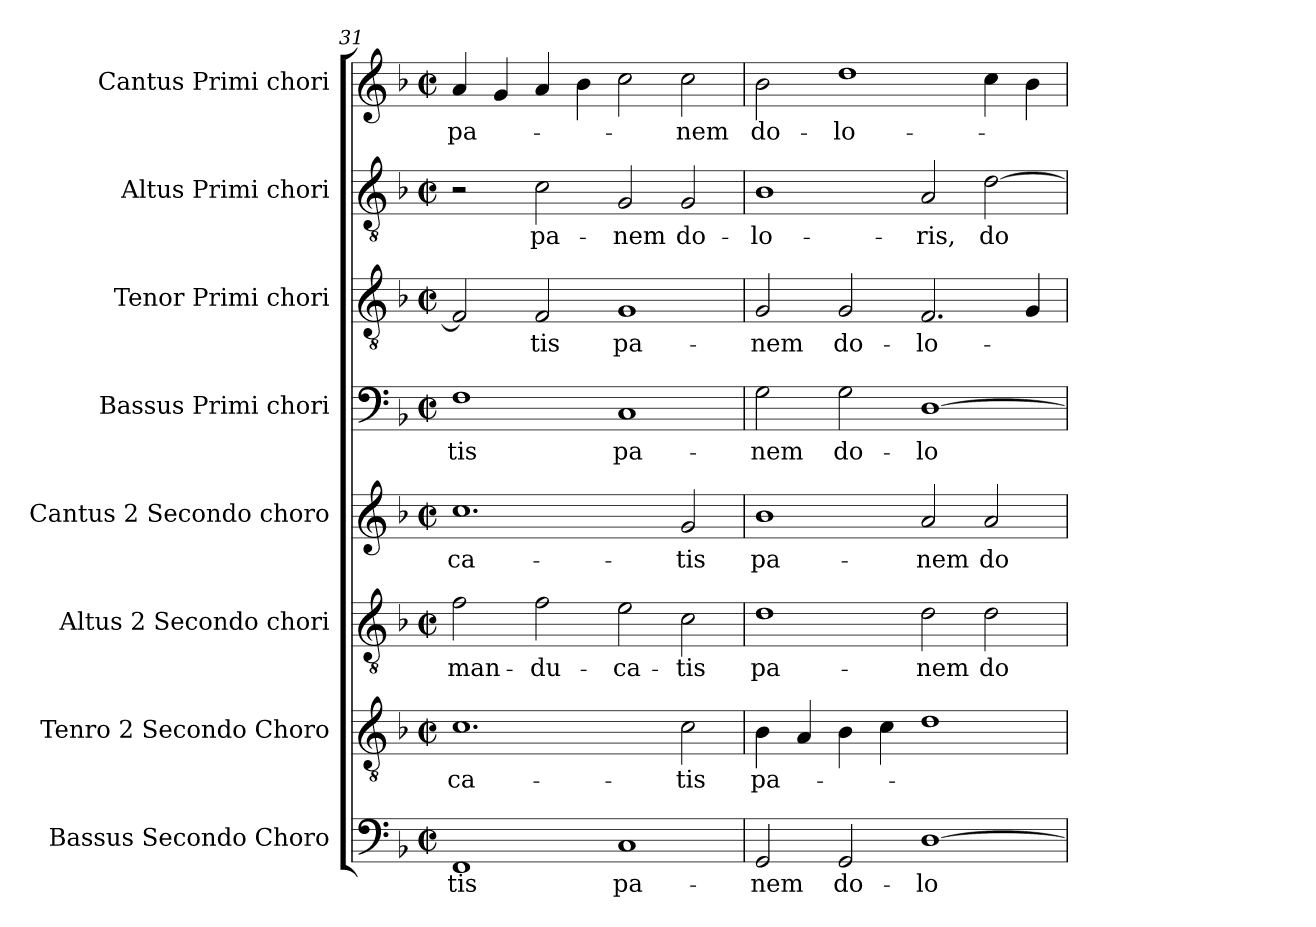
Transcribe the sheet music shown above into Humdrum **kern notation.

**kern	**text	**kern	**text	**kern	**text	**kern	**text	**kern	**text	**kern	**text	**kern	**text	**kern	**text
*part8	*part8	*part7	*part7	*part6	*part6	*part5	*part5	*part4	*part4	*part3	*part3	*part2	*part2	*part1	*part1
*staff8	*staff8	*staff7	*staff7	*staff6	*staff6	*staff5	*staff5	*staff4	*staff4	*staff3	*staff3	*staff2	*staff2	*staff1	*staff1
*I"Bassus  Secondo Choro	*	*I"Tenro 2  Secondo Choro	*	*I"Altus 2  Secondo chori	*	*I"Cantus 2  Secondo choro	*	*I"Bassus  Primi chori	*	*I"Tenor  Primi chori	*	*I"Altus  Primi chori	*	*I"Cantus  Primi chori	*
*I'Ch	*	*I'Ch	*	*I'Ch	*	*I'Ch	*	*I'Ch	*	*I'Ch	*	*I'Ch	*	*I'Ch	*
!!LO:PB:g=z
*clefF4	*	*clefGv2	*	*clefGv2	*	*clefG2	*	*clefF4	*	*clefGv2	*	*clefGv2	*	*clefG2	*
*k[b-]	*	*k[b-]	*	*k[b-]	*	*k[b-]	*	*k[b-]	*	*k[b-]	*	*k[b-]	*	*k[b-]	*
*F:	*	*F:	*	*F:	*	*F:	*	*F:	*	*F:	*	*F:	*	*F:	*
*M2/2	*	*M2/2	*	*M2/2	*	*M2/2	*	*M2/2	*	*M2/2	*	*M2/2	*	*M2/2	*
*met(c|)	*	*met(c|)	*	*met(c|)	*	*met(c|)	*	*met(c|)	*	*met(c|)	*	*met(c|)	*	*met(c|)	*
=31	=31	=31	=31	=31	=31	=31	=31	=31	=31	=31	=31	=31	=31	=31	=31
!	!LO:LY:b:cj	!	!LO:LY:b:cj	!	!LO:LY:b:cj	!	!LO:LY:b:cj	!	!LO:LY:b:cj	!	!	!	!	!	!LO:LY:b:cj
1FF	-tis	1.c	-ca-	2f\	man-	1.cc	-ca-	1F	-tis	2F/]	.	2r	.	4a/	pa-
.	.	.	.	.	.	.	.	.	.	.	.	.	.	4g/	.
!	!	!	!	!	!LO:LY:b:cj	!	!	!	!	!	!LO:LY:b:cj	!	!LO:LY:b:cj	!	!
.	.	.	.	2f\	-du-	.	.	.	.	2F/	-tis	2c\	pa-	4a/	.
.	.	.	.	.	.	.	.	.	.	.	.	.	.	4b-\	.
!	!LO:LY:b:cj	!	!	!	!LO:LY:b:cj	!	!	!	!LO:LY:b:cj	!	!LO:LY:b:cj	!	!LO:LY:b:cj	!	!
1C	pa-	.	.	2e\	-ca-	.	.	1C	pa-	1G	pa-	2G/	-nem	2cc\	.
!	!	!	!LO:LY:b:cj	!	!LO:LY:b:cj	!	!LO:LY:b:cj	!	!	!	!	!	!LO:LY:b:cj	!	!LO:LY:b:cj
.	.	2c\	-tis	2c\	-tis	2g/	-tis	.	.	.	.	2G/	do-	2cc\	-nem
=32	=32	=32	=32	=32	=32	=32	=32	=32	=32	=32	=32	=32	=32	=32	=32
!	!LO:LY:b:cj	!	!LO:LY:b:cj	!	!LO:LY:b:cj	!	!LO:LY:b:cj	!	!LO:LY:b:cj	!	!LO:LY:b:cj	!	!LO:LY:b:cj	!	!LO:LY:b:cj
2GG/	-nem	4B-\	pa-	1d	pa-	1b-	pa-	2G\	-nem	2G/	-nem	1B-	-lo-	2b-\	do-
.	.	4A/	.	.	.	.	.	.	.	.	.	.	.	.	.
!	!LO:LY:b:cj	!	!	!	!	!	!	!	!LO:LY:b:cj	!	!LO:LY:b:cj	!	!	!	!LO:LY:b:cj
2GG/	do-	4B-\	.	.	.	.	.	2G\	do-	2G/	do-	.	.	1dd	-lo-
.	.	4c\	.	.	.	.	.	.	.	.	.	.	.	.	.
!	!LO:LY:b:cj	!	!	!	!LO:LY:b:cj	!	!LO:LY:b:cj	!	!LO:LY:b:cj	!	!LO:LY:b:cj	!	!LO:LY:b:cj	!	!
[>1D	-lo-	1d	.	2d\	-nem	2a/	-nem	[>1D	-lo-	2.F/	-lo-	2A/	-ris,	.	.
!	!	!	!	!	!LO:LY:b:cj	!	!LO:LY:b:cj	!	!	!	!	!	!LO:LY:b:cj	!	!
.	.	.	.	2d\	do-	2a/	do-	.	.	.	.	[>2d\	do-	4cc\	.
.	.	.	.	.	.	.	.	.	.	4G/	.	.	.	4b-\	.
=	=	=	=	=	=	=	=	=	=	=	=	=	=	=	=
*-	*-	*-	*-	*-	*-	*-	*-	*-	*-	*-	*-	*-	*-	*-	*-
